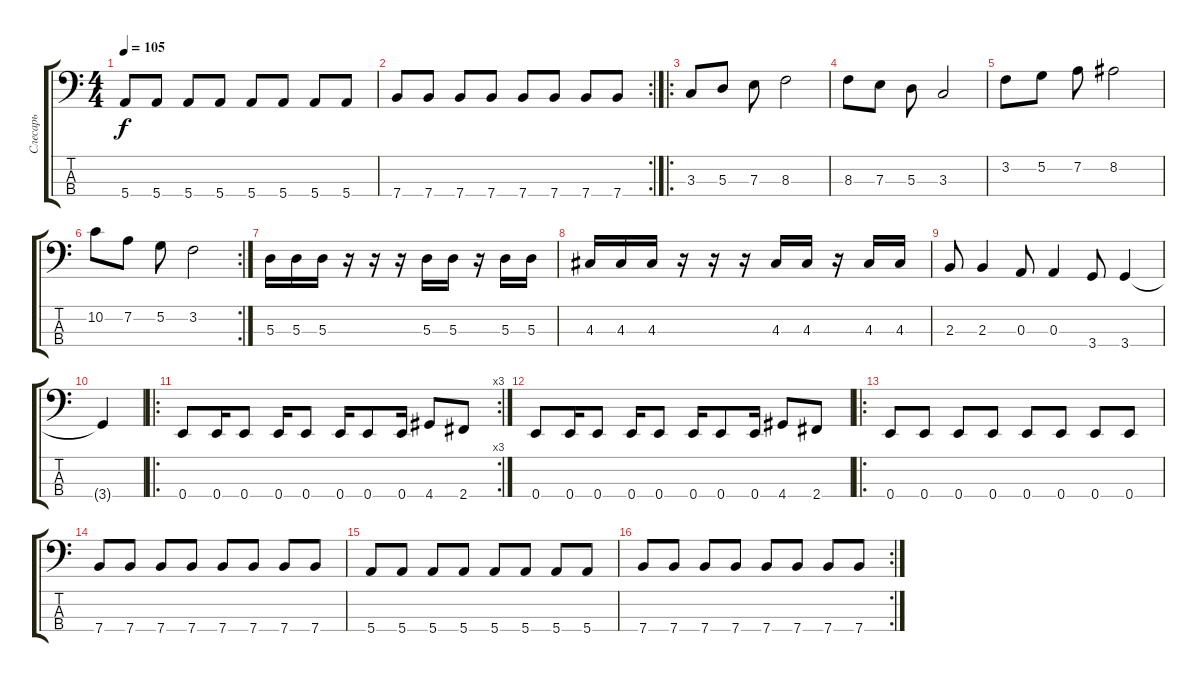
\track ("Слесарь" "Слесарь") {instrument electricbassfinger}
\staff {score tabs}
\tuning (G2 D2 A1 E1) {hide}
\ts (4 4)
\tempo 105
\clef f4
\ks c
5.4.8{dy f} 5.4.8 5.4.8 5.4.8 5.4.8 5.4.8 5.4.8 5.4.8 |
\rc 2
7.4.8 7.4.8 7.4.8 7.4.8 7.4.8 7.4.8 7.4.8 7.4.8 |
\ro
3.3.8 5.3.8 7.3.8 8.3.2 |
8.3.8 7.3.8 5.3.8 3.3.2 |
3.2.8 5.2.8 7.2.8 8.2.2 |
\rc 2
10.2.8 7.2.8 5.2.8 3.2.2 |
5.3.16 5.3.16 5.3.16 r.16 r.16 r.16 5.3.16 5.3.16 r.16 5.3.16 5.3.16 |
4.3.16 4.3.16 4.3.16 r.16 r.16 r.16 4.3.16 4.3.16 r.16 4.3.16 4.3.16 |
2.3.8 2.3.4 0.3.8 0.3.4 3.4.8 3.4.4 |
3.4{t}.4 |
\ro
\rc 3
0.4.8 0.4.16 0.4.8 0.4.16 0.4.8 0.4.16 0.4.8 0.4.16 4.4.8 2.4.8 |
0.4.8 0.4.16 0.4.8 0.4.16 0.4.8 0.4.16 0.4.8 0.4.16 4.4.8 2.4.8 |
\ro
0.4.8 0.4.8 0.4.8 0.4.8 0.4.8 0.4.8 0.4.8 0.4.8 |
7.4.8 7.4.8 7.4.8 7.4.8 7.4.8 7.4.8 7.4.8 7.4.8 |
5.4.8 5.4.8 5.4.8 5.4.8 5.4.8 5.4.8 5.4.8 5.4.8 |
\rc 2
7.4.8 7.4.8 7.4.8 7.4.8 7.4.8 7.4.8 7.4.8 7.4.8
